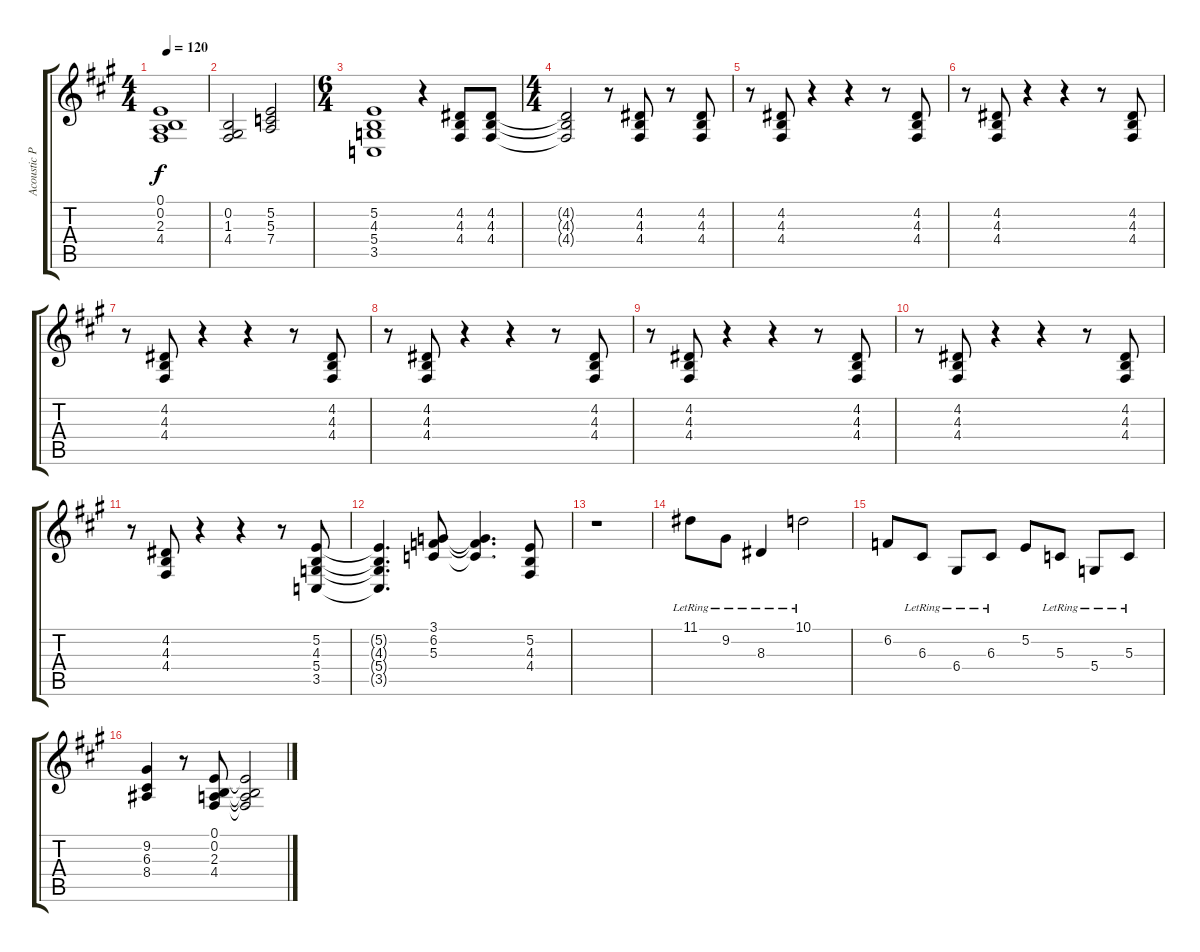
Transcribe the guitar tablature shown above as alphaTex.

\track ("Acoustic Piano" "Acoustic P") {instrument brightacousticpiano}
\staff {score tabs}
\tuning (E4 B3 G3 D3 A2 E2) {hide}
\ts (4 4)
\tempo 120
\clef g2
\ks a
(0.1{t} 0.2{t} 2.3{t} 4.4{t}).1{dy f} |
(0.2 1.3 4.4).2 (5.2 5.3 7.4).2 |
\ts (6 4)
(5.2 4.3 5.4 3.5).1 r.4 (4.2 4.3 4.4).8 (4.2 4.3 4.4).8 |
\ts (4 4)
(4.2{t} 4.3{t} 4.4{t}).2 r.8 (4.2 4.3 4.4).8 r.8 (4.2 4.3 4.4).8 |
r.8 (4.2 4.3 4.4).8 r.4 r.4 r.8 (4.2 4.3 4.4).8 |
r.8 (4.2 4.3 4.4).8 r.4 r.4 r.8 (4.2 4.3 4.4).8 |
r.8 (4.2 4.3 4.4).8 r.4 r.4 r.8 (4.2 4.3 4.4).8 |
r.8 (4.2 4.3 4.4).8 r.4 r.4 r.8 (4.2 4.3 4.4).8 |
r.8 (4.2 4.3 4.4).8 r.4 r.4 r.8 (4.2 4.3 4.4).8 |
r.8 (4.2 4.3 4.4).8 r.4 r.4 r.8 (4.2 4.3 4.4).8 |
r.8 (4.2 4.3 4.4).8 r.4 r.4 r.8 (5.2 4.3 5.4 3.5).8 |
(5.2{t} 4.3{t} 5.4{t} 3.5{t}).4{d} (3.1 6.2 5.3).8 (3.1{t} 6.2{t} 5.3{t}).4{d} (5.2 4.3 4.4).8 |
r.1 |
11.1{lr}.8 9.2{lr}.8 8.3{lr}.4 10.1{lr}.2 |
6.2.8 6.3{lr}.8 6.4{lr}.8 6.3{lr}.8 5.2.8 5.3{lr}.8 5.4{lr}.8 5.3{lr}.8 |
(9.2 6.3 8.4).4 r.8 (0.1 0.2 2.3 4.4).8 (0.1{t} 0.2{t} 2.3{t} 4.4{t}).2
